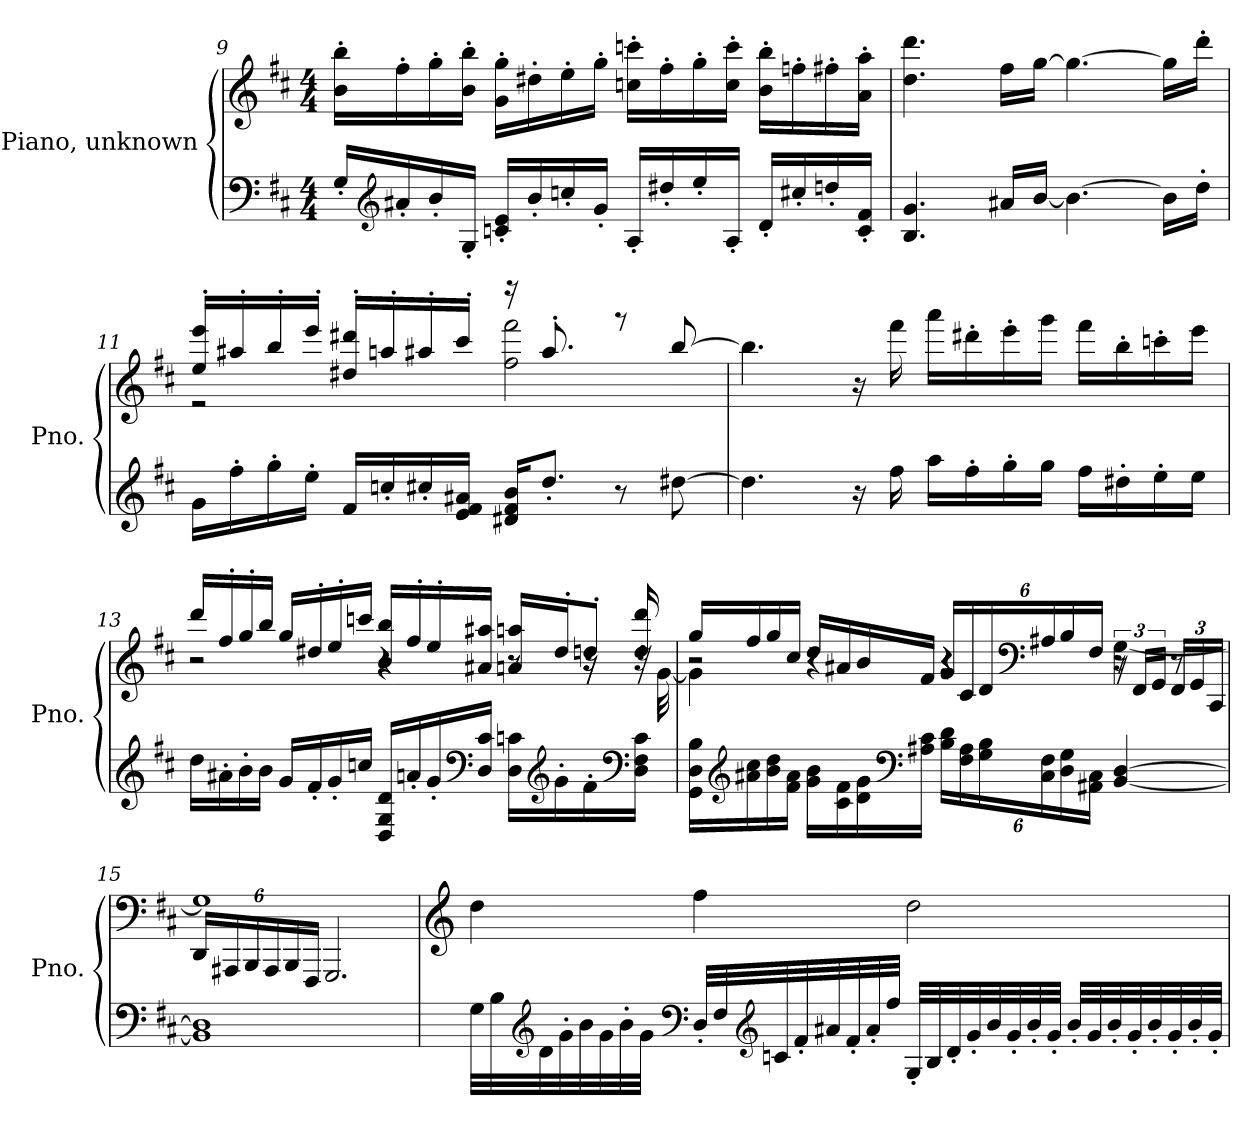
**kern	**kern
*part1	*part1
*staff2	*staff1
*I"Piano, unknown	*
*I'Pno.	*
!!LO:LB:g=z
*clefF4	*clefG2
*k[f#c#]	*k[f#c#]
*M4/4	*M4/4
=9	=9
16G'/LL	16b\' 16bb\'LL
*clefG2	*
16a#X'/	16ff#'\
16b'/	16gg'\
16G'/JJ	16b\' 16bb\'JJ
16cn/' 16e/'LL	16g\' 16gg\'LL
16b'/	16dd#X'\
16ccn'/	16ee'\
16g'/JJ	16gg'\JJ
16A'/LL	16ccn\' 16cccn\'LL
16dd#X'/	16ff#'\
16ee'/	16gg'\
16A'/JJ	16cc\' 16ccc\'JJ
16d'/LL	16b\' 16bb\'LL
16cc#X'/	16ffn'\
16ddn'/	16ff#X'\
16c/' 16f#/'JJ	16a\' 16aa\'JJ
=10	=10
4.B/ 4.g/	4.dd\ 4.ddd\
16a#X/LL	16ff#\LL
[16b/JJ	[16gg\JJ
4.b\_	4.gg\_
16b\LL]	16gg\LL]
16dd'\JJ	16ddd'\JJ
!!LO:PB:g=z
=11	=11
*	*^
16g\LL	16ee/' 16eee/'LL	2r
16ff#'\	16aa#X'/	.
16gg'\	16bb'/	.
16ee'\JJ	16eee'/JJ	.
16f#/LL	16dd#X/' 16ddd#X/'LL	.
16ccn'/	16aan'/	.
16cc#X'/	16aa#X'/	.
16e/ 16f#/ 16a#X/JJ	16ccc#'/JJ	.
16d#X/ 16f#/ 16b/KL	16r	2ff#\ 2fff#\
8.dd'/J	8.aa#'/	.
8r	8r	.
[8dd#X\	[8bb/	.
*	*v	*v
=12	=12
4.dd#\]	4.bb\]
16r	16r
16ff#\	16fff#\
16aa\LL	16aaa\LL
16ff#'\	16ddd#X'\
16gg'\	16eee'\
16gg\JJ	16ggg\JJ
16ff#\LL	16fff#\LL
16dd#X'\	16bb'\
16ee'\	16cccn'\
16ee\JJ	16eee\JJ
!!LO:LB:g=z
=13	=13
*	*^
*	*	*^
16dd\LL	16ddd/LL	2r	2r
16a#X'\	16ff#'/	.	.
16b'\	16gg'/	.	.
16b\JJ	16bb/JJ	.	.
16g/LL	16gg/LL	.	.
16f#'/	16dd#X'/	.	.
16g'/	16ee'/	.	.
16ccn/JJ	16cccn/JJ	.	.
16D/ 16G/ 16d/LL	16b/ 16bb/LL	4r	4r
16an'/	16ff#'/	.	.
16g'/	16ee'/	.	.
*clefF4	*	*	*
16D/ 16c#/JJ	16a#X/ 16aa#X/JJ	.	.
16D\ 16cn\LL	16an/ 16aan/LL	8r	8r
*clefG2	*	*	*
16g'\	16dd#'/J	.	.
16f#'\	8ddn'/J	16r	16r
*clefF4	*	*	*
16D\ 16F#\ 16c\JJ	.	32r	16dd/ 16ddd/
.	.	[32g\	.
!!LO:LB:g=z	!!	!!
=14	=14	=14	=14
16GG\ 16D\ 16B\LL	16gg/LL	4g\]	2r
*clefG2	*	*	*
16a#X\ 16cc#\	16ff#/	.	.
16b\ 16dd\	16gg/	.	.
16f#\ 16a#\JJ	16cc#/JJ	.	.
16g\ 16b\LL	16dd/LL	4r	.
16c#\ 16f#\	16a#X/	.	.
16d\ 16g\	16b/	.	.
*clefF4	*	*	*
16A#X\ 16c#\JJ	16f#/JJ	.	.
*Xbrackettup	*Xbrackettup	*	*
24B\ 24d\LL	24g/LL	4r	4r
24F#\ 24A#\	24c#/	.	.
24G\ 24B\	24d/	.	.
*	*clefF4	*	*
24C#\ 24F#\	24A#X/	.	.
24D\ 24G\	24B/	.	.
24AA#X\ 24C#\JJ	24F#/JJ	.	.
*	*brackettup	*	*
[4BB/ [4D/	24r	[4G\	8r
.	24FF#/LL	.	.
.	24GG/JJ	.	.
*	*	*	*Xbrackettup
.	8r	.	24FF#/LL
.	.	.	24GG/
.	.	.	24CC#/JJ
*	*	*v	*v
=15	=15	=15
1BB] 1D]	24DD/LL	1G]
.	24AAA#X/	.
.	24BBB/	.
.	24AAA#/	.
.	24BBB/	.
.	24FFF#/JJ	.
.	2.GGG/	.
*	*v	*v
!!LO:LB:g=z
=16	=16
*	*clefG2
32G\LLL	4dd\
32B\	.
*clefG2	*
32d\	.
32g'\	.
32b\	.
32g\	.
32b'\	.
32g\JJJ	.
*clefF4	*
32D'/LLL	4ff#\
32F#/	.
*clefG2	*
32cn/	.
32f#'/	.
32a#X/	.
32f#'/	.
32a#'/	.
32ff#/JJJ	.
32G'/LLL	2dd\
32B/	.
32d'/	.
32g'/	.
32b/	.
32g'/	.
32b'/	.
32g'/JJJ	.
32b'/LLL	.
32g/	.
32b'/	.
32g'/	.
32b'/	.
32g'/	.
32b'/	.
32g'/JJJ	.
=	=
*-	*-
